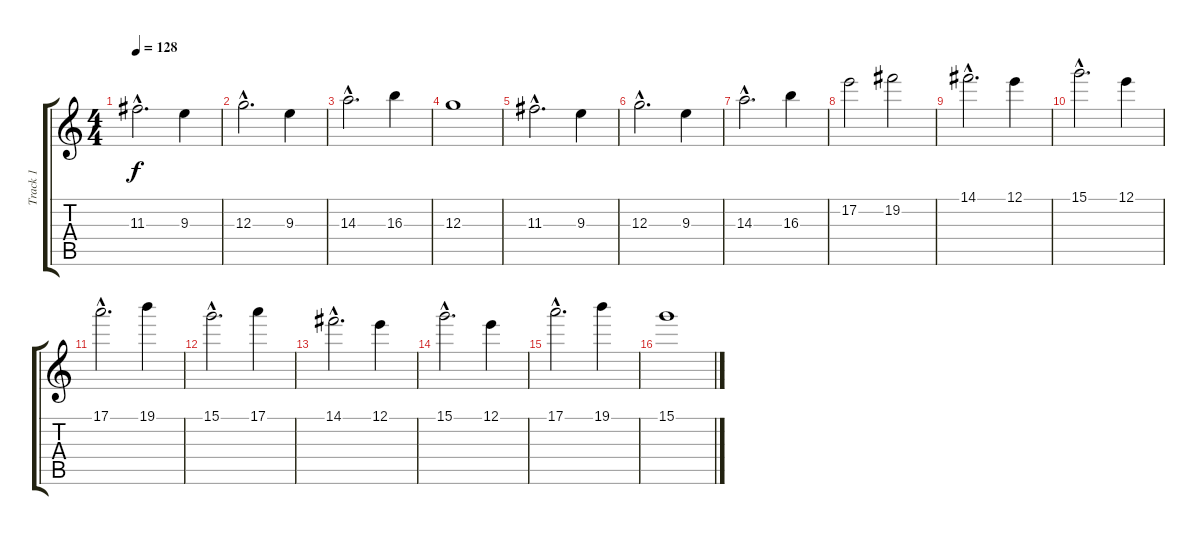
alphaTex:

\track ("Track 1" "Track 1") {instrument overdrivenguitar}
\staff {score tabs}
\tuning (E4 B3 G3 D3 A2 E2) {hide}
\ts (4 4)
\tempo 128
\clef g2
\ks c
11.3{hac}.2{d dy f instrument overdrivenguitar} 9.3.4 |
12.3{hac}.2{d} 9.3.4 |
14.3{hac}.2{d} 16.3.4 |
12.3.1 |
11.3{hac}.2{d} 9.3.4 |
12.3{hac}.2{d} 9.3.4 |
14.3{hac}.2{d} 16.3.4 |
17.2.2 19.2.2 |
14.1{hac}.2{d} 12.1.4 |
15.1{hac}.2{d} 12.1.4 |
17.1{hac}.2{d} 19.1.4 |
15.1{hac}.2{d} 17.1.4 |
14.1{hac}.2{d} 12.1.4 |
15.1{hac}.2{d} 12.1.4 |
17.1{hac}.2{d} 19.1.4 |
15.1.1
